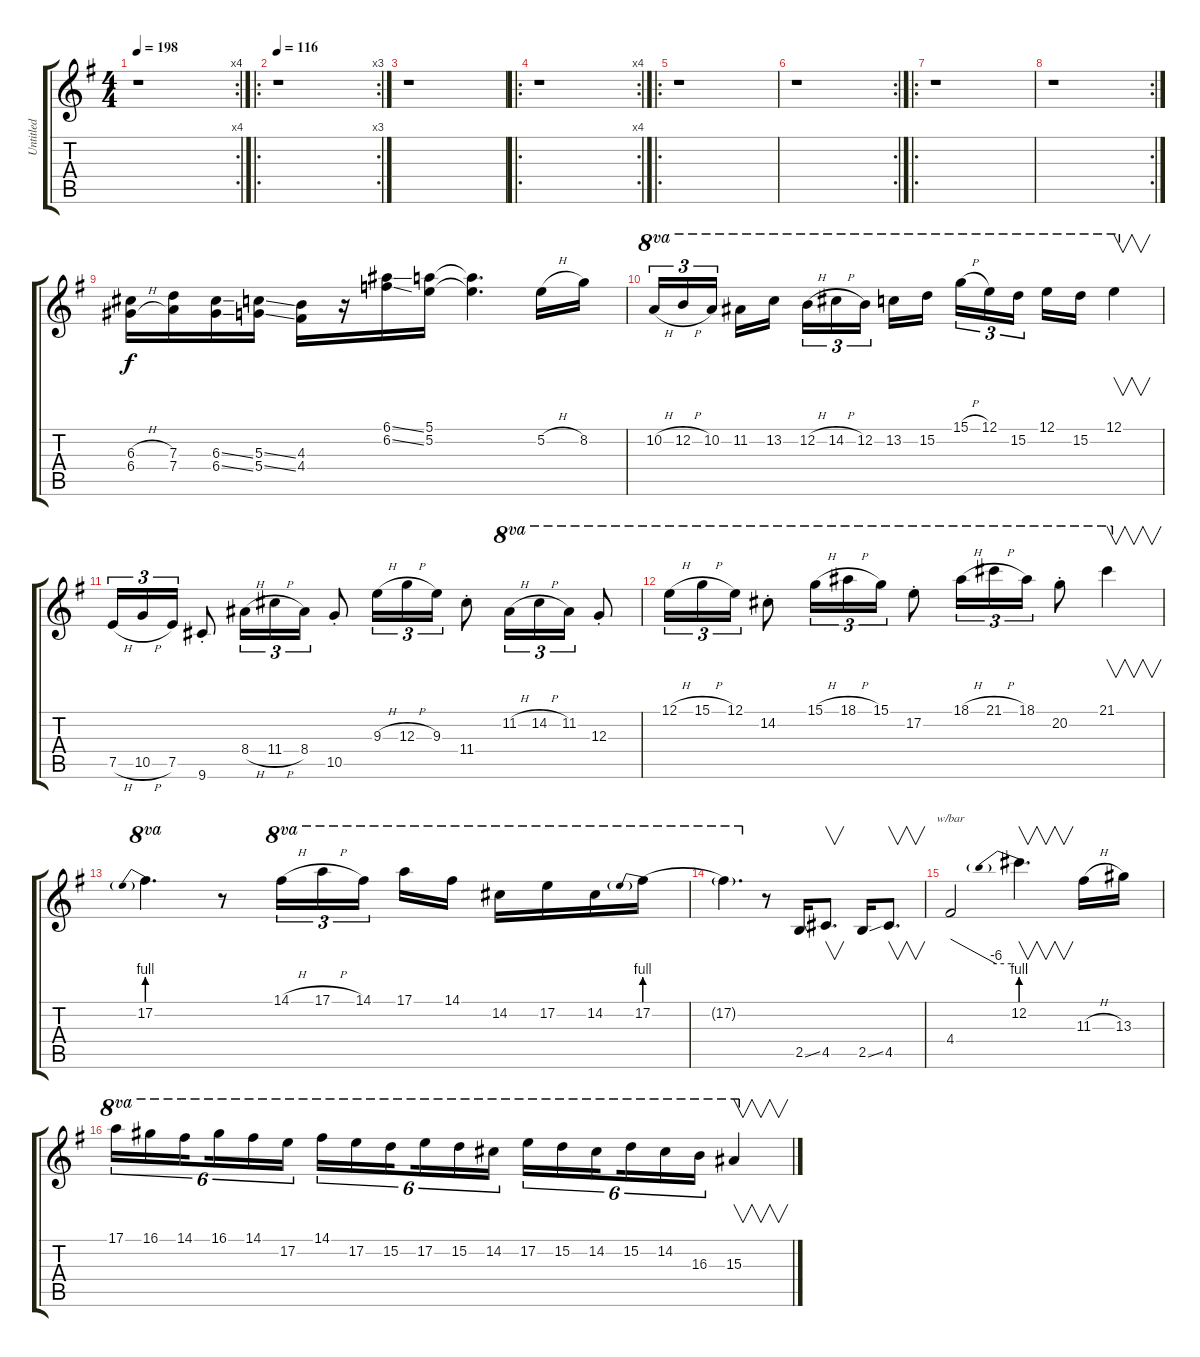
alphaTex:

\track ("Untitled" "Untitled") {instrument distortionguitar}
\staff {score tabs}
\tuning (E4 B3 G3 D3 A2 E2) {hide}
\rc 4
\ts (4 4)
\tempo 198
\clef g2
\ks g
r.1{dy f} |
\ro
\rc 3
\tempo 116
r.1 |
r.1 |
\ro
\rc 4
r.1 |
\ro
r.1 |
\rc 2
r.1 |
\ro
r.1 |
\rc 2
r.1 |
(6.3{h} 6.4{h}).16 (7.3 7.4).16 (6.3{ss} 6.4{ss}).16 (5.3{ss} 5.4{ss}).16 (4.3 4.4).16 r.16 (6.1{ss} 6.2{ss}).16 (5.1 5.2).16 (5.1{t} 5.2{t}).4{d} 5.2{h}.16 8.2.16 |
10.2{h}.16{tu (3 2) ot 8va} 12.2{h}.16{tu (3 2) ot 8va} 10.2.16{tu (3 2) ot 8va beam splitsecondary} 11.2.16{ot 8va} 13.2.16{ot 8va} 12.2{h}.16{tu (3 2) ot 8va} 14.2{h}.16{tu (3 2) ot 8va} 12.2.16{tu (3 2) ot 8va beam splitsecondary} 13.2.16{ot 8va} 15.2.16{ot 8va} 15.1{h}.16{tu (3 2) ot 8va} 12.1.16{tu (3 2) ot 8va} 15.2.16{tu (3 2) ot 8va beam splitsecondary} 12.1.16{ot 8va} 15.2.16{ot 8va} 12.1.4{v ot 8va} |
7.5{h}.16{tu (3 2)} 10.5{h}.16{tu (3 2)} 7.5.16{tu (3 2)} 9.6{st}.8 8.4{h}.16{tu (3 2)} 11.4{h}.16{tu (3 2)} 8.4.16{tu (3 2)} 10.5{st}.8 9.3{h}.16{tu (3 2)} 12.3{h}.16{tu (3 2)} 9.3.16{tu (3 2)} 11.4{st}.8 11.2{h}.16{tu (3 2) ot 8va} 14.2{h}.16{tu (3 2) ot 8va} 11.2.16{tu (3 2) ot 8va} 12.3{st}.8{ot 8va} |
12.1{h}.16{tu (3 2) ot 8va} 15.1{h}.16{tu (3 2) ot 8va} 12.1.16{tu (3 2) ot 8va} 14.2{st}.8{ot 8va} 15.1{h}.16{tu (3 2) ot 8va} 18.1{h}.16{tu (3 2) ot 8va} 15.1.16{tu (3 2) ot 8va} 17.2{st}.8{ot 8va} 18.1{h}.16{tu (3 2) ot 8va} 21.1{h}.16{tu (3 2) ot 8va} 18.1.16{tu (3 2) ot 8va} 20.2{st}.8{ot 8va} 21.1.4{v ot 8va} |
17.2{be (prebend 0 4 60 4)}.4{d ot 8va} r.8 14.1{h}.16{tu (3 2) ot 8va} 17.1{h}.16{tu (3 2) ot 8va} 14.1.16{tu (3 2) ot 8va beam splitsecondary} 17.1.16{ot 8va} 14.1.16{ot 8va} 14.2.16{ot 8va} 17.2.16{ot 8va} 14.2.16{ot 8va} 17.2{be (prebend 0 4 60 4)}.16{ot 8va} |
17.2{t}.4{d ot 8va} r.8 2.5{ss}.16 4.5.8{v d} 2.5{ss}.16 4.5.8{v d} |
4.4.2{tbe (custom default 0 0 45 -24 60 -24)} 12.2{be (prebend 0 4 60 4)}.4{v d} 11.3{h}.16 13.3.16 |
17.1.16{tu (6 4) ot 8va} 16.1.16{tu (6 4) ot 8va} 14.1.16{tu (6 4) ot 8va beam splitsecondary} 16.1.16{tu (6 4) ot 8va} 14.1.16{tu (6 4) ot 8va} 17.2.16{tu (6 4) ot 8va} 14.1.16{tu (6 4) ot 8va} 17.2.16{tu (6 4) ot 8va} 15.2.16{tu (6 4) ot 8va beam splitsecondary} 17.2.16{tu (6 4) ot 8va} 15.2.16{tu (6 4) ot 8va} 14.2.16{tu (6 4) ot 8va} 17.2.16{tu (6 4) ot 8va} 15.2.16{tu (6 4) ot 8va} 14.2.16{tu (6 4) ot 8va beam splitsecondary} 15.2.16{tu (6 4) ot 8va} 14.2.16{tu (6 4) ot 8va} 16.3.16{tu (6 4) ot 8va} 15.3.4{v ot 8va}
